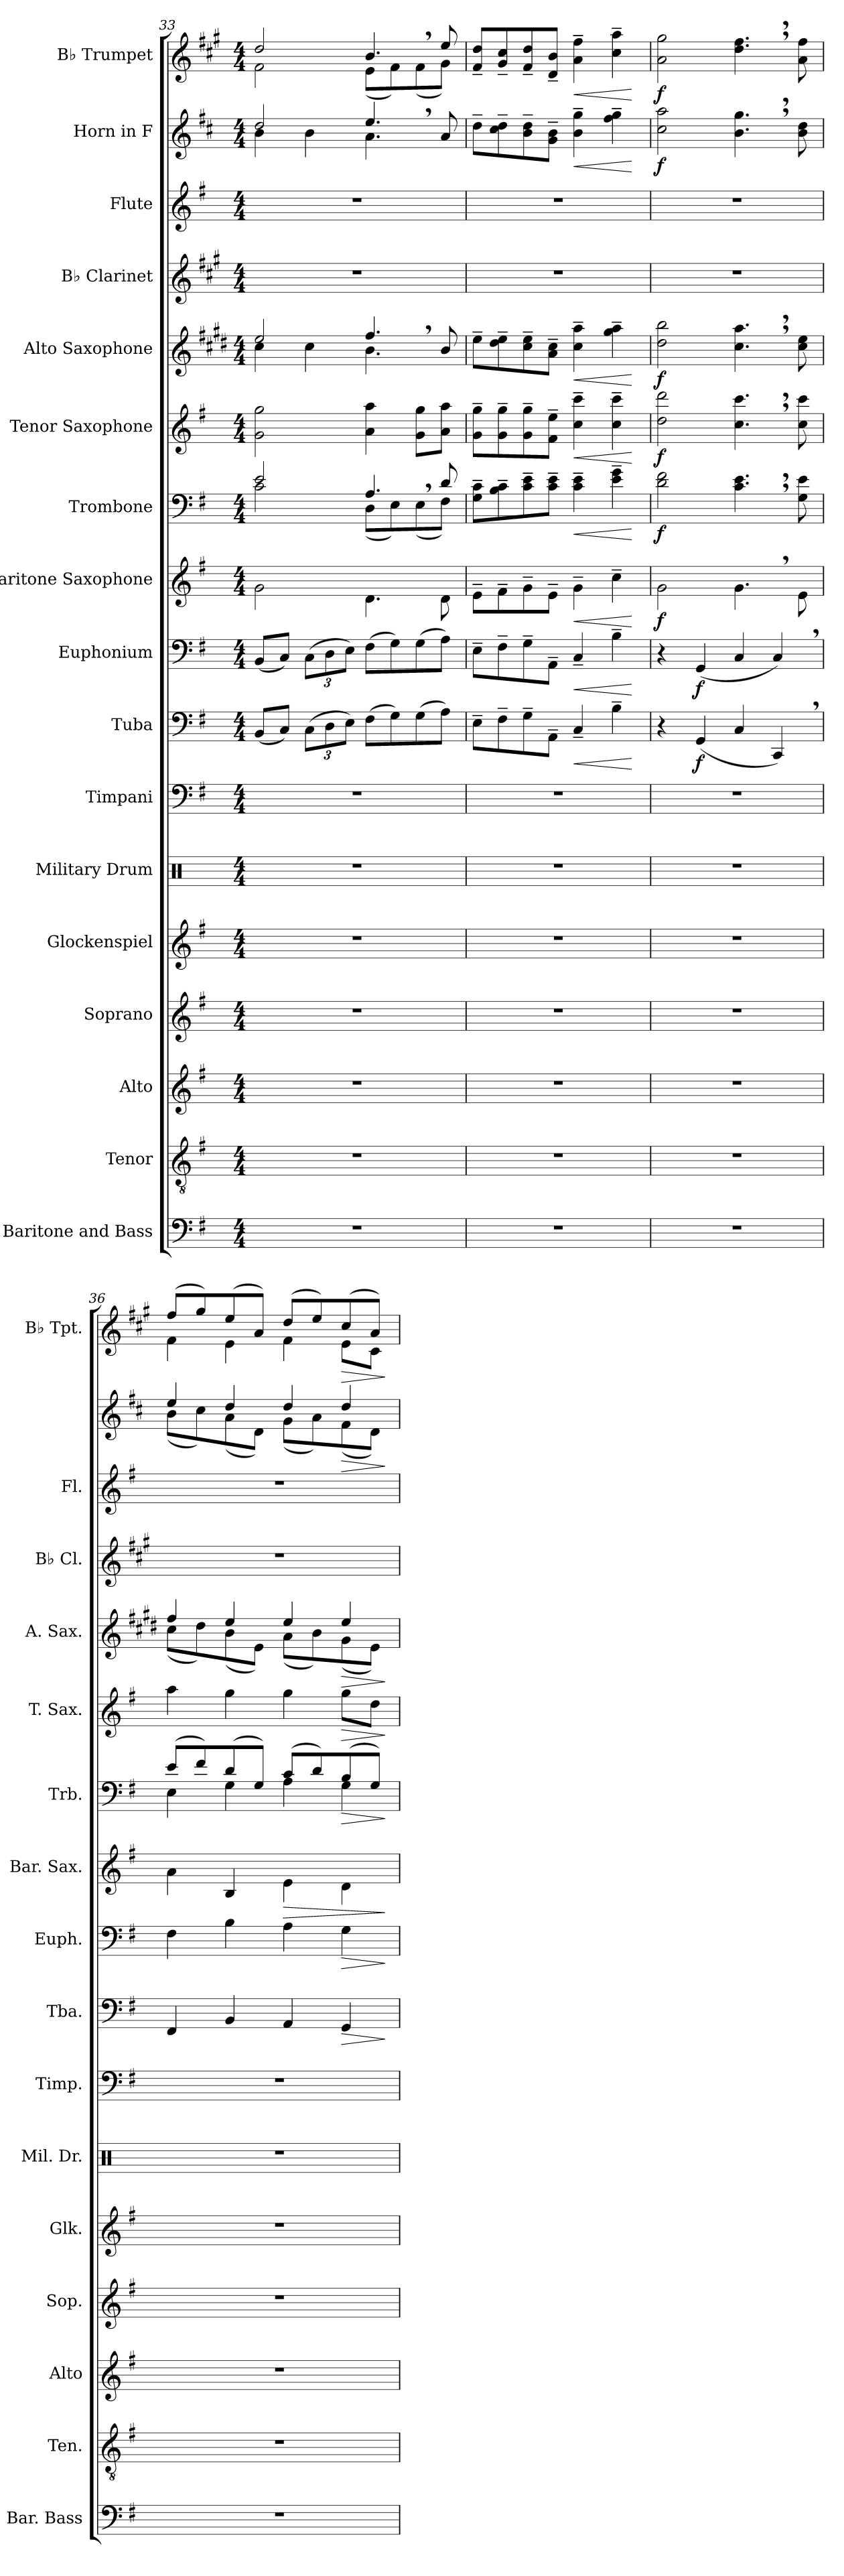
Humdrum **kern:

**kern	**kern	**kern	**kern	**kern	**kern	**kern	**kern	**dynam	**kern	**dynam	**kern	**dynam	**kern	**dynam	**kern	**dynam	**kern	**dynam	**kern	**kern	**kern	**dynam	**kern	**dynam
*part17	*part16	*part15	*part14	*part13	*part12	*part11	*part10	*part10	*part9	*part9	*part8	*part8	*part7	*part7	*part6	*part6	*part5	*part5	*part4	*part3	*part2	*part2	*part1	*part1
*staff17	*staff16	*staff15	*staff14	*staff13	*staff12	*staff11	*staff10	*staff10	*staff9	*staff9	*staff8	*staff8	*staff7	*staff7	*staff6	*staff6	*staff5	*staff5	*staff4	*staff3	*staff2	*staff2	*staff1	*staff1
*I"Baritone and Bass	*I"Tenor	*I"Alto	*I"Soprano	*I"Glockenspiel	*I"Military Drum	*I"Timpani	*I"Tuba	*	*I"Euphonium	*	*I"Baritone Saxophone	*	*I"Trombone	*	*I"Tenor Saxophone	*	*I"Alto Saxophone	*	*I"B♭ Clarinet	*I"Flute	*I"Horn in F	*	*I"B♭ Trumpet	*
*I'Bar. Bass	*I'Ten.	*I'Alto	*I'Sop.	*I'Glk.	*I'Mil. Dr.	*I'Timp.	*I'Tba.	*	*I'Euph.	*	*I'Bar. Sax.	*	*I'Trb.	*	*I'T. Sax.	*	*I'A. Sax.	*	*I'B♭ Cl.	*I'Fl.	*	*	*I'B♭ Tpt.	*
!!LO:PB:g=z
*clefF4	*clefGv2	*clefG2	*clefG2	*clefG2	*clefX	*clefF4	*clefF4	*	*clefF4	*	*clefG2	*	*clefF4	*	*clefG2	*	*clefG2	*	*clefG2	*clefG2	*clefG2	*	*clefG2	*
*	*	*	*	*ITrd-14c-24	*	*	*	*	*	*	*ITrd12c21	*	*	*	*ITrd8c14	*	*ITrd5c9	*	*ITrd1c2	*	*ITrd4c7	*	*ITrd1c2	*
*k[f#]	*k[f#]	*k[f#]	*k[f#]	*k[f#]	*k[]	*k[f#]	*k[f#]	*	*k[f#]	*	*k[f#]	*	*k[f#]	*	*k[f#]	*	*k[f#]	*	*k[f#]	*k[f#]	*k[f#]	*	*k[f#]	*
*M4/4	*M4/4	*M4/4	*M4/4	*M4/4	*M4/4	*M4/4	*M4/4	*	*M4/4	*	*M4/4	*	*M4/4	*	*M4/4	*	*M4/4	*	*M4/4	*M4/4	*M4/4	*	*M4/4	*
=33	=33	=33	=33	=33	=33	=33	=33	=33	=33	=33	=33	=33	=33	=33	=33	=33	=33	=33	=33	=33	=33	=33	=33	=33
*	*	*	*	*	*	*	*	*	*	*	*	*	*^	*	*	*	*^	*	*	*	*^	*	*^	*
1r	1r	1r	1r	1r	1r	1r	(8BB/L	.	(8BB/L	.	2G\	.	2e/	2c\	.	2G\ 2g\	.	2g/	4e\	.	1r	1r	2g/	4e\	.	2cc/	2e\	.
.	.	.	.	.	.	.	8C/J)	.	8C/J)	.	.	.	.	.	.	.	.	.	.	.	.	.	.	.	.	.	.	.
*	*	*	*	*	*	*	*Xbrackettup	*	*Xbrackettup	*	*	*	*	*	*	*	*	*	*	*	*	*	*	*	*	*	*	*
.	.	.	.	.	.	.	(12C\L	.	(12C\L	.	.	.	.	.	.	.	.	.	4e\	.	.	.	.	4e\	.	.	.	.
.	.	.	.	.	.	.	12D\	.	12D\	.	.	.	.	.	.	.	.	.	.	.	.	.	.	.	.	.	.	.
.	.	.	.	.	.	.	12E\J)	.	12E\J)	.	.	.	.	.	.	.	.	.	.	.	.	.	.	.	.	.	.	.
.	.	.	.	.	.	.	(8F#\L	.	(8F#\L	.	4.D\	.	4.A,/	(8D\L	.	4A\ 4a\	.	4.a,/	4.d\	.	.	.	4.a,/	4.d\	.	4.a,/	(8d\L	.
.	.	.	.	.	.	.	8G\)	.	8G\)	.	.	.	.	8E\)	.	.	.	.	.	.	.	.	.	.	.	.	8e\)	.
.	.	.	.	.	.	.	(8G\	.	(8G\	.	.	.	.	(8E\	.	8G\ 8g\L	.	.	.	.	.	.	.	.	.	.	(8e\	.
.	.	.	.	.	.	.	8A\J)	.	8A\J)	.	8D\	.	8d/	8F#\J)	.	8A\ 8a\J	.	8d/	8ryy	.	.	.	8d/	8ryy	.	8dd/	8f#\J)	.
*	*	*	*	*	*	*	*	*	*	*	*	*	*	*	*	*	*	*	*	*	*	*	*v	*v	*	*	*	*
*	*	*	*	*	*	*	*	*	*	*	*	*	*v	*v	*	*	*	*v	*v	*	*	*	*	*	*v	*v	*
=34	=34	=34	=34	=34	=34	=34	=34	=34	=34	=34	=34	=34	=34	=34	=34	=34	=34	=34	=34	=34	=34	=34	=34	=34
1r	1r	1r	1r	1r	1r	1r	8E~\L	.	8E~\L	.	8E~\L	.	8G\~ 8c\~L	.	8G\~ 8g\~L	.	8g~\L	.	1r	1r	8g~\L	.	8e/~ 8cc/~L	.
.	.	.	.	.	.	.	8F#~\	.	8F#~\	.	8F#~\	.	8B\~ 8c\~	.	8G\~ 8g\~	.	8f#\~ 8g\~	.	.	.	8f#\~ 8g\~	.	8f#/~ 8b/~	.
.	.	.	.	.	.	.	8G~\	.	8G~\	.	8G~\	.	8c\~ 8e\~	.	8G\~ 8g\~	.	8e\~ 8g\~	.	.	.	8e\~ 8g\~	.	8e/~ 8cc/~	.
.	.	.	.	.	.	.	8AA~\J	.	8AA~\J	.	8E~\J	.	8c\~ 8e\~J	.	8F#\~ 8e\~J	.	8c\~ 8e\~J	.	.	.	8c\~ 8e\~J	.	8c/~ 8a/~J	.
!	!	!	!	!	!	!	!	!LO:HP:b	!	!LO:HP:b	!	!LO:HP:b	!	!LO:HP:b	!	!LO:HP:b	!	!LO:HP:b	!	!	!	!LO:HP:b	!	!LO:HP:b
.	.	.	.	.	.	.	4C~/	<	4C~/	<	4G~\	<	4c\~ 4e\~	<	4c\~ 4cc\~	<	4e\~ 4cc\~	<	.	.	4e\~ 4cc\~	<	4g\~ 4ee\~	<
.	.	.	.	.	.	.	4B~\	.	4B~\	.	4c~\	.	4e\~ 4g\~	.	4c\~ 4cc\~	.	4b\~ 4cc\~	.	.	.	4b\~ 4cc\~	.	4b\~ 4gg\~	.
.	.	.	.	.	.	.	.	[	.	[	.	[	.	[	.	[	.	[	.	.	.	[	.	[
=35	=35	=35	=35	=35	=35	=35	=35	=35	=35	=35	=35	=35	=35	=35	=35	=35	=35	=35	=35	=35	=35	=35	=35	=35
!	!	!	!	!	!	!	!	!	!	!	!	!LO:DY:b	!	!LO:DY:b	!	!LO:DY:b	!	!LO:DY:b	!	!	!	!LO:DY:b	!	!LO:DY:b
1r	1r	1r	1r	1r	1r	1r	4r	.	4r	.	2G\	f	2d\ 2f#\	f	2d\ 2dd\	f	2f#\ 2dd\	f	1r	1r	2f#\ 2dd\	f	2g\ 2ff#\	f
!	!	!	!	!	!	!	!	!LO:DY:b	!	!LO:DY:b	!	!	!	!	!	!	!	!	!	!	!	!	!	!
.	.	.	.	.	.	.	(4GG/	f	(4GG/	f	.	.	.	.	.	.	.	.	.	.	.	.	.	.
.	.	.	.	.	.	.	4C/	.	4C/	.	4.G,\	.	4.c\, 4.e\,	.	4.c\, 4.cc\,	.	4.e\, 4.cc\,	.	.	.	4.e\, 4.cc\,	.	4.cc\, 4.ee\,	.
.	.	.	.	.	.	.	4CC,/)	.	4C,/)	.	.	.	.	.	.	.	.	.	.	.	.	.	.	.
.	.	.	.	.	.	.	.	.	.	.	8E\	.	8G\ 8e\	.	8c\ 8cc\	.	8e\ 8g\	.	.	.	8e\ 8g\	.	8g\ 8ee\	.
=36	=36	=36	=36	=36	=36	=36	=36	=36	=36	=36	=36	=36	=36	=36	=36	=36	=36	=36	=36	=36	=36	=36	=36	=36
*	*	*	*	*	*	*	*	*	*	*	*	*	*^	*	*	*	*^	*	*	*	*^	*	*^	*
1r	1r	1r	1r	1r	1r	1r	4FF#/	.	4F#\	.	4A\	.	(8e/L	4E\	.	4a\	.	4a/	(8e\L	.	1r	1r	4a/	(8e\L	.	(8ee/L	4e\	.
.	.	.	.	.	.	.	.	.	.	.	.	.	8f#/)	.	.	.	.	.	8f#\)	.	.	.	.	8f#\)	.	8ff#/)	.	.
.	.	.	.	.	.	.	4BB/	.	4B\	.	4BB/	.	(8d/	4G\	.	4g\	.	4g/	(8d\	.	.	.	4g/	(8d\	.	(8dd/	4d\	.
.	.	.	.	.	.	.	.	.	.	.	.	.	8G/J)	.	.	.	.	.	8G\J)	.	.	.	.	8G\J)	.	8g/J)	.	.
!	!	!	!	!	!	!	!	!	!	!	!	!LO:HP:b	!	!	!	!	!	!	!	!	!	!	!	!	!	!	!	!
.	.	.	.	.	.	.	4AA/	.	4A\	.	4E\	>	(8c/L	4A\	.	4g\	.	4g/	(8c\L	.	.	.	4g/	(8c\L	.	(8cc/L	4e\	.
.	.	.	.	.	.	.	.	.	.	.	.	.	8d/)	.	.	.	.	.	8d\)	.	.	.	.	8d\)	.	8dd/)	.	.
!	!	!	!	!	!	!	!	!LO:HP:b	!	!LO:HP:b	!	!	!	!	!LO:HP:b	!	!LO:HP:b	!	!	!LO:HP:b	!	!	!	!	!LO:HP:b	!	!	!LO:HP:b
.	.	.	.	.	.	.	4GG/	>	4G\	>	4D\	.	(8B/	4G\	>	8g\L	>	4g/	(8B\	>	.	.	4g/	(8B\	>	(8b/	8d\L	>
.	.	.	.	.	.	.	.	.	.	.	.	.	8G/J)	.	.	8d\J	.	.	8G\J)	.	.	.	.	8G\J)	.	8g/J)	8B\J	.
*	*	*	*	*	*	*	*	*	*	*	*	*	*	*	*	*	*	*	*	*	*	*	*v	*v	*	*	*	*
*	*	*	*	*	*	*	*	*	*	*	*	*	*v	*v	*	*	*	*v	*v	*	*	*	*	*	*v	*v	*
.	.	.	.	.	.	.	.	]	.	]	.	]	.	]	.	]	.	]	.	.	.	]	.	]
=	=	=	=	=	=	=	=	=	=	=	=	=	=	=	=	=	=	=	=	=	=	=	=	=
*-	*-	*-	*-	*-	*-	*-	*-	*-	*-	*-	*-	*-	*-	*-	*-	*-	*-	*-	*-	*-	*-	*-	*-	*-
